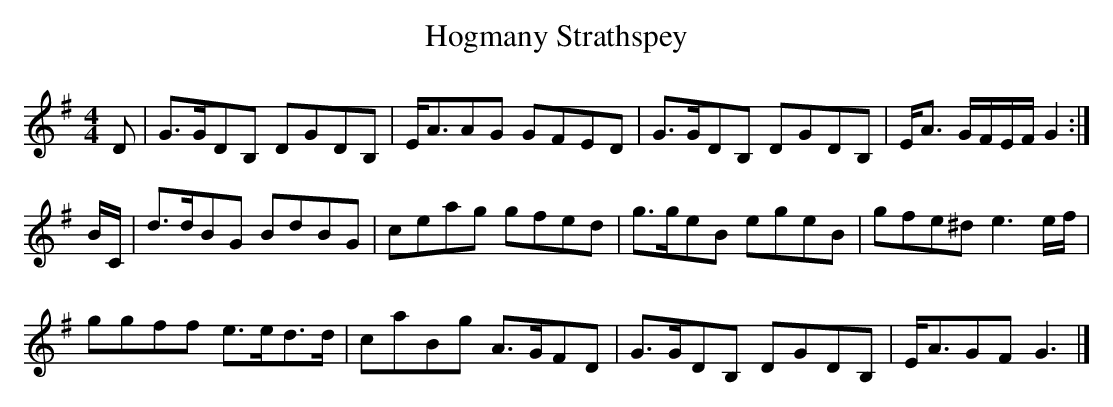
X:1
T:Hogmany Strathspey
M:4/4
L:1/8
K:G
D|G>GDB, DGDB,|E<AAG GFED|G>GDB, DGDB,|E<A G/F/E/F/ G2:|]
B/C/|d>dBG BdBG|ceag gfed|g>geB egeB|gfe^d e3 e/f/|
ggff e>ed>d|caBg A>GFD|G>GDB, DGDB,|E<AGF G3|]
